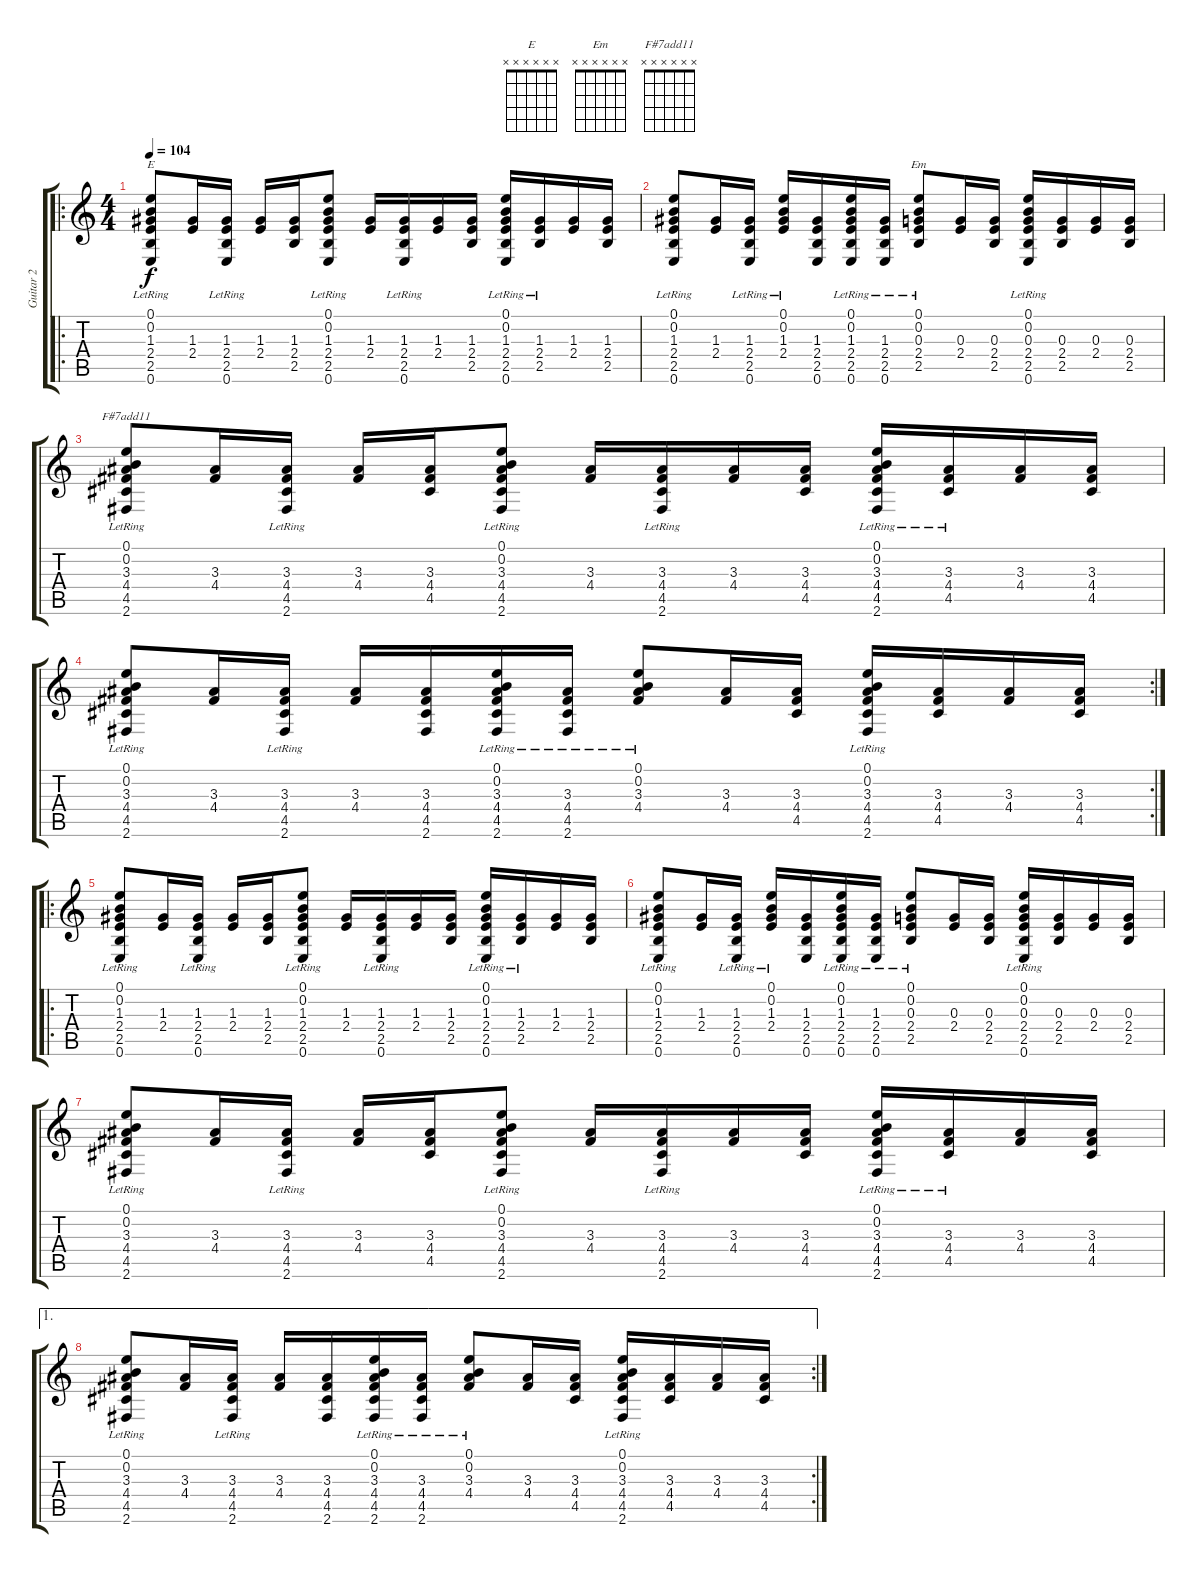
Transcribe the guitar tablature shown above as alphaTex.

\track ("Guitar 2" "Guitar 2") {instrument acousticguitarsteel}
\staff {score tabs}
\tuning (E4 B3 G3 D3 A2 E2) {hide}
\chord ("E" x x x x x x) {firstfret 0}
\chord ("Em" x x x x x x) {firstfret 0}
\chord ("F#7add11" x x x x x x) {firstfret 0}
\ro
\ts (4 4)
\tempo 104
\clef g2
\ks c
(0.1{lr} 0.2{lr} 1.3 2.4 2.5{lr} 0.6{lr}).8{ch "E" dy f instrument acousticguitarsteel} (1.3 2.4).16 (1.3 2.4 2.5{lr} 0.6{lr}).16 (1.3 2.4).16 (1.3 2.4 2.5).16 (0.1{lr} 0.2{lr} 1.3 2.4 2.5 0.6{lr}).8 (1.3 2.4).16 (1.3 2.4 2.5{lr} 0.6{lr}).16 (1.3 2.4).16 (1.3 2.4 2.5).16 (0.1{lr} 0.2{lr} 1.3 2.4 2.5 0.6{lr}).16 (1.3 2.4 2.5{lr}).16 (1.3 2.4).16 (1.3 2.4 2.5).16 |
(0.1{lr} 0.2{lr} 1.3 2.4 2.5 0.6{lr}).8 (1.3 2.4).16 (1.3 2.4 2.5 0.6{lr}).16 (0.1{lr} 0.2{lr} 1.3 2.4).16 (1.3 2.4 2.5 0.6).16 (0.1{lr} 0.2{lr} 1.3 2.4 2.5 0.6).16 (1.3 2.4 2.5 0.6{lr}).16 (0.1{lr} 0.2{lr} 0.3 2.4 2.5{lr}).8{ch "Em"} (0.3 2.4).16 (0.3 2.4 2.5).16 (0.1{lr} 0.2{lr} 0.3 2.4 2.5 0.6{lr}).16 (0.3 2.4 2.5).16 (0.3 2.4).16 (0.3 2.4 2.5).16 |
(0.1{lr} 0.2{lr} 3.3 4.4 4.5{lr} 2.6{lr}).8{ch "F#7add11"} (3.3 4.4).16 (3.3 4.4 4.5{lr} 2.6{lr}).16 (3.3 4.4).16 (3.3 4.4 4.5).16 (0.1{lr} 0.2{lr} 3.3 4.4 4.5 2.6{lr}).8 (3.3 4.4).16 (3.3 4.4 4.5{lr} 2.6{lr}).16 (3.3 4.4).16 (3.3 4.4 4.5).16 (0.1{lr} 0.2{lr} 3.3 4.4 4.5 2.6{lr}).16 (3.3 4.4 4.5{lr}).16 (3.3 4.4).16 (3.3 4.4 4.5).16 |
\rc 2
(0.1{lr} 0.2{lr} 3.3 4.4 4.5 2.6{lr}).8 (3.3 4.4).16 (3.3 4.4 4.5 2.6{lr}).16 (3.3 4.4).16 (3.3 4.4 4.5 2.6).16 (0.1{lr} 0.2{lr} 3.3 4.4 4.5 2.6).16 (3.3 4.4 4.5 2.6{lr}).16 (0.1{lr} 0.2{lr} 3.3 4.4).8 (3.3 4.4).16 (3.3 4.4 4.5).16 (0.1{lr} 0.2{lr} 3.3 4.4 4.5 2.6{lr}).16 (3.3 4.4 4.5).16 (3.3 4.4).16 (3.3 4.4 4.5).16 |
\ro
(0.1{lr} 0.2{lr} 1.3 2.4 2.5{lr} 0.6{lr}).8 (1.3 2.4).16 (1.3 2.4 2.5{lr} 0.6{lr}).16 (1.3 2.4).16 (1.3 2.4 2.5).16 (0.1{lr} 0.2{lr} 1.3 2.4 2.5 0.6{lr}).8 (1.3 2.4).16 (1.3 2.4 2.5{lr} 0.6{lr}).16 (1.3 2.4).16 (1.3 2.4 2.5).16 (0.1{lr} 0.2{lr} 1.3 2.4 2.5 0.6{lr}).16 (1.3 2.4 2.5{lr}).16 (1.3 2.4).16 (1.3 2.4 2.5).16 |
(0.1{lr} 0.2{lr} 1.3 2.4 2.5 0.6{lr}).8 (1.3 2.4).16 (1.3 2.4 2.5 0.6{lr}).16 (0.1{lr} 0.2{lr} 1.3 2.4).16 (1.3 2.4 2.5 0.6).16 (0.1{lr} 0.2{lr} 1.3 2.4 2.5 0.6).16 (1.3 2.4 2.5 0.6{lr}).16 (0.1{lr} 0.2{lr} 0.3 2.4 2.5{lr}).8 (0.3 2.4).16 (0.3 2.4 2.5).16 (0.1{lr} 0.2{lr} 0.3 2.4 2.5 0.6{lr}).16 (0.3 2.4 2.5).16 (0.3 2.4).16 (0.3 2.4 2.5).16 |
(0.1{lr} 0.2{lr} 3.3 4.4 4.5{lr} 2.6{lr}).8 (3.3 4.4).16 (3.3 4.4 4.5{lr} 2.6{lr}).16 (3.3 4.4).16 (3.3 4.4 4.5).16 (0.1{lr} 0.2{lr} 3.3 4.4 4.5 2.6{lr}).8 (3.3 4.4).16 (3.3 4.4 4.5{lr} 2.6{lr}).16 (3.3 4.4).16 (3.3 4.4 4.5).16 (0.1{lr} 0.2{lr} 3.3 4.4 4.5 2.6{lr}).16 (3.3 4.4 4.5{lr}).16 (3.3 4.4).16 (3.3 4.4 4.5).16 |
\ae 1
\rc 2
(0.1{lr} 0.2{lr} 3.3 4.4 4.5 2.6{lr}).8 (3.3 4.4).16 (3.3 4.4 4.5 2.6{lr}).16 (3.3 4.4).16 (3.3 4.4 4.5 2.6).16 (0.1{lr} 0.2{lr} 3.3 4.4 4.5 2.6).16 (3.3 4.4 4.5 2.6{lr}).16 (0.1{lr} 0.2{lr} 3.3 4.4).8 (3.3 4.4).16 (3.3 4.4 4.5).16 (0.1{lr} 0.2{lr} 3.3 4.4 4.5 2.6{lr}).16 (3.3 4.4 4.5).16 (3.3 4.4).16 (3.3 4.4 4.5).16
